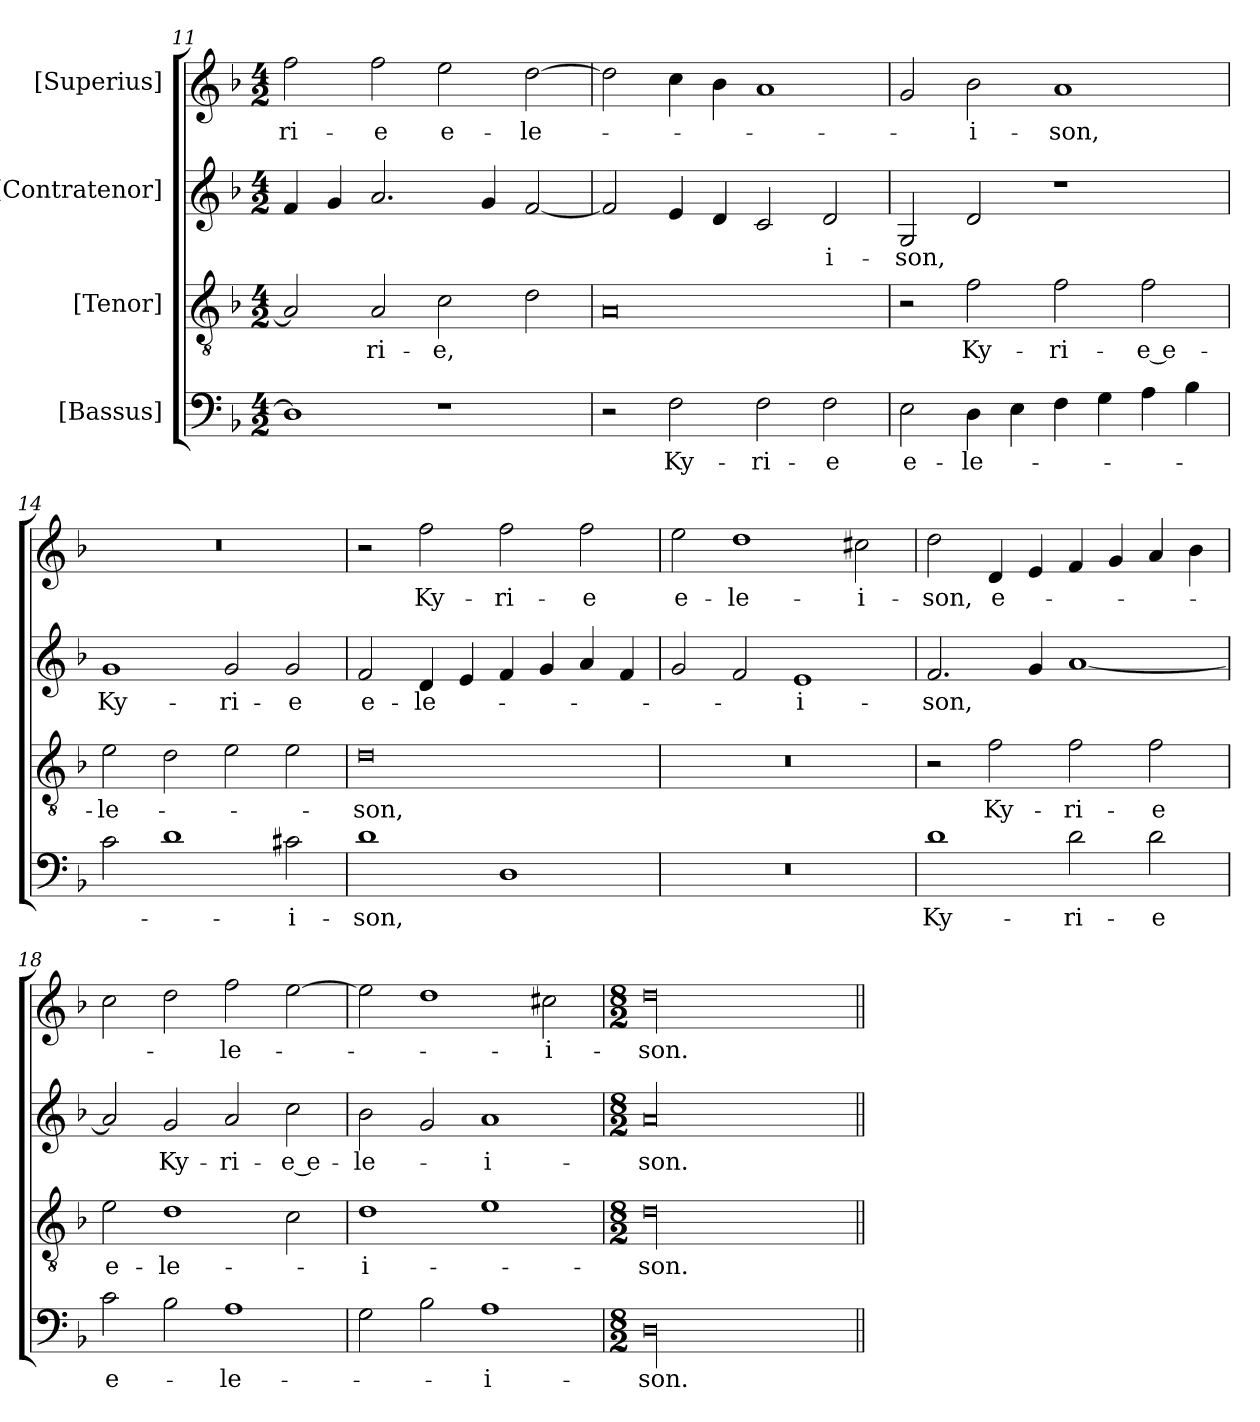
**kern	**text	**kern	**text	**kern	**text	**kern	**text
*part4	*part4	*part3	*part3	*part2	*part2	*part1	*part1
*staff4	*staff4	*staff3	*staff3	*staff2	*staff2	*staff1	*staff1
*I"[Bassus]	*	*I"[Tenor]	*	*I"[Contratenor]	*	*I"[Superius]	*
*clefF4	*	*clefGv2	*	*clefG2	*	*clefG2	*
*k[b-]	*	*k[b-]	*	*k[b-]	*	*k[b-]	*
*M4/2	*	*M4/2	*	*M4/2	*	*M4/2	*
=11	=11	=11	=11	=11	=11	=11	=11
1D\]	.	2A/]	.	4f/	.	2ff\	-ri-
.	.	.	.	4g/	.	.	.
.	.	2A/	-ri-	2.a/	.	2ff\	-e
1r	.	2c\	-e,	.	.	2ee\	e-
.	.	.	.	4g/	.	.	.
.	.	2d\	.	[2f/	.	[2dd\	le-
=12	=12	=12	=12	=12	=12	=12	=12
2r	.	0A/	.	2f/]	.	2dd\]	.
2F\	Ky-	.	.	4e/	.	4cc\	.
.	.	.	.	4d/	.	4b-\	.
2F\	-ri-	.	.	2c/	.	1a/	.
2F\	-e	.	.	2d/	-i-	.	.
=13	=13	=13	=13	=13	=13	=13	=13
2E\	e-	2r	.	2G/	-son,	2g/	.
4D\	-le-	2f\	Ky-	2d/	.	2b-\	-i-
4E\	.	.	.	.	.	.	.
4F\	.	2f\	-ri-	1r	.	1a/	-son,
4G\	.	.	.	.	.	.	.
4A\	.	2f\	-e e-	.	.	.	.
4B-\	.	.	.	.	.	.	.
=14	=14	=14	=14	=14	=14	=14	=14
2c\	.	2e\	-le-	1g/	Ky-	0r	.
1d\	.	2d\	.	.	.	.	.
.	.	2e\	.	2g/	-ri-	.	.
2c#X\	-i-	2e\	.	2g/	-e	.	.
=15	=15	=15	=15	=15	=15	=15	=15
1d\	-son,	0d\	-son,	2f/	e-	2r	.
.	.	.	.	4d/	-le-	2ff\	Ky-
.	.	.	.	4e/	.	.	.
1D\	.	.	.	4f/	.	2ff\	-ri-
.	.	.	.	4g/	.	.	.
.	.	.	.	4a/	.	2ff\	-e
.	.	.	.	4f/	.	.	.
=16	=16	=16	=16	=16	=16	=16	=16
0r	.	0r	.	2g/	.	2ee\	e-
.	.	.	.	2f/	.	1dd\	-le-
.	.	.	.	1e/	-i-	.	.
.	.	.	.	.	.	2cc#X\	-i-
=17	=17	=17	=17	=17	=17	=17	=17
1d\	Ky-	2r	.	2.f/	-son,	2dd\	-son,
.	.	2f\	Ky-	.	.	4d/	e-
.	.	.	.	4g/	.	4e/	.
2d\	-ri-	2f\	-ri-	[1a/	.	4f/	.
.	.	.	.	.	.	4g/	.
2d\	-e	2f\	-e	.	.	4a/	.
.	.	.	.	.	.	4b-\	.
=18	=18	=18	=18	=18	=18	=18	=18
2c\	e-	2e\	e-	2a/]	.	2cc\	.
2B-\	.	1d\	-le-	2g/	Ky-	2dd\	.
1A\	-le-	.	.	2a/	-ri-	2ff\	-le-
.	.	2c\	.	2cc\	-e e-	[2ee\	.
=19	=19	=19	=19	=19	=19	=19	=19
2G\	.	1d\	-i-	2b-\	-le-	2ee\]	.
2B-\	.	.	.	2g/	.	1dd\	.
1A\	-i-	1e\	.	1a/	-i-	.	.
.	.	.	.	.	.	2cc#X\	-i-
=20	=20	=20	=20	=20	=20	=20	=20
*M8/2	*	*M8/2	*	*M8/2	*	*M8/2	*
00D\	-son.	00d\	-son.	00a/	-son.	00dd\	-son.
=||	=||	=||	=||	=||	=||	=||	=||
*-	*-	*-	*-	*-	*-	*-	*-
